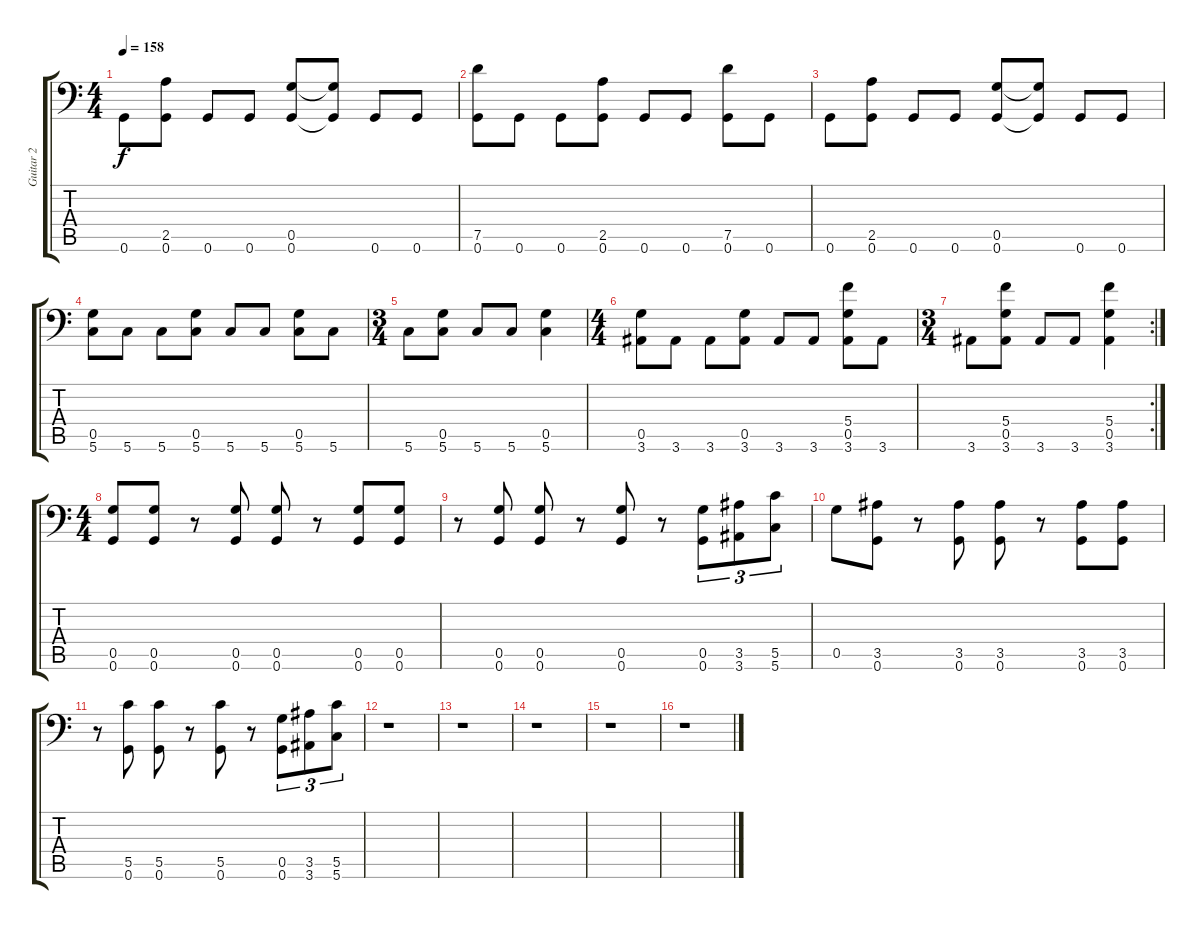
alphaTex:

\track ("Guitar 2" "Guitar 2") {instrument distortionguitar}
\staff {score tabs}
\tuning (D4 A3 F3 C3 G2 G1) {hide}
\ts (4 4)
\tempo 158
\clef f4
\ks c
0.6.8{dy f} (2.5 0.6).8 0.6.8 0.6.8 (0.5 0.6).8 (0.5{t} 0.6{t}).8 0.6.8 0.6.8 |
(7.5 0.6).8 0.6.8 0.6.8 (2.5 0.6).8 0.6.8 0.6.8 (7.5 0.6).8 0.6.8 |
0.6.8 (2.5 0.6).8 0.6.8 0.6.8 (0.5 0.6).8 (0.5{t} 0.6{t}).8 0.6.8 0.6.8 |
(0.5 5.6).8 5.6.8 5.6.8 (0.5 5.6).8 5.6.8 5.6.8 (0.5 5.6).8 5.6.8 |
\ts (3 4)
5.6.8 (0.5 5.6).8 5.6.8 5.6.8 (0.5 5.6).4 |
\ts (4 4)
(0.5 3.6).8 3.6.8 3.6.8 (0.5 3.6).8 3.6.8 3.6.8 (5.4 0.5 3.6).8 3.6.8 |
\rc 2
\ts (3 4)
3.6.8 (5.4 0.5 3.6).8 3.6.8 3.6.8 (5.4 0.5 3.6).4 |
\ts (4 4)
(0.5 0.6).8 (0.5 0.6).8 r.8 (0.5 0.6).8 (0.5 0.6).8 r.8 (0.5 0.6).8 (0.5 0.6).8 |
r.8 (0.5 0.6).8 (0.5 0.6).8 r.8 (0.5 0.6).8 r.8 (0.5 0.6).8{tu (3 2)} (3.5 3.6).8{tu (3 2)} (5.5 5.6).8{tu (3 2)} |
0.5.8 (3.5 0.6).8 r.8 (3.5 0.6).8 (3.5 0.6).8 r.8 (3.5 0.6).8 (3.5 0.6).8 |
r.8 (5.5 0.6).8 (5.5 0.6).8 r.8 (5.5 0.6).8 r.8 (0.5 0.6).8{tu (3 2)} (3.5 3.6).8{tu (3 2)} (5.5 5.6).8{tu (3 2)} |
r.1 |
r.1 |
r.1 |
r.1 |
r.1
